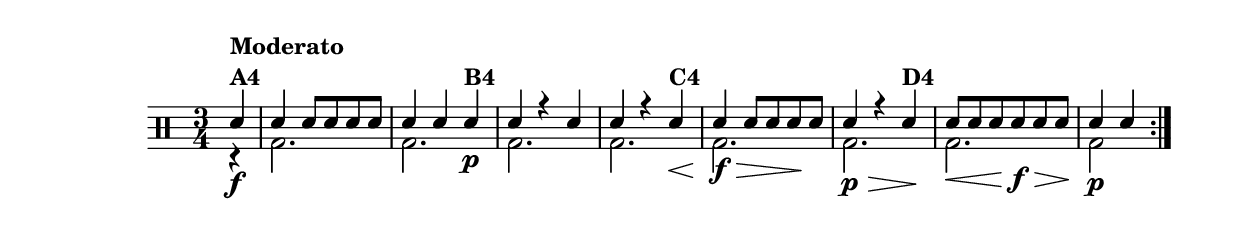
%-*- coding: utf-8 -*-

\version "2.10.00"

%\header {title = "variacoes sobre terezinha - variacao 4"}

\drums {

\override Score.BarNumber #'transparent = ##t
\override Staff.TimeSignature #'style = #'()
\time 3/4 
\partial 4*1

\context DrumVoice = "1" { }
\context DrumVoice = "2" {  }

<<
{
\repeat volta 2 {
sn4^\markup {\column {\bold  {Moderato A4}}} 
sn4 sn8 sn sn sn
sn4 sn4 sn4^\markup{\bold {B4}} 
sn4 r4 sn4
sn4 r4 sn^\markup{\bold {C4}} 
sn4 sn8 sn sn sn
sn4 r4 sn4^\markup{\bold {D4}} 
sn8 sn sn sn sn sn
sn4 sn4 
}
}

\\
{
r4\f
bd2.
<< bd2. {s4 s4 s4\p} >>
bd2.
<< bd2. {s4 s4 s4\<} >>
<< bd2. {s4\f\> s4 s4\!} >>
<< bd2. {s4\p\> s4 s4\!} >>
<< bd2. {s8\< s8 s8  s8\!\f\> s8 s8\!} >>
bd2\p
}
>>
}

